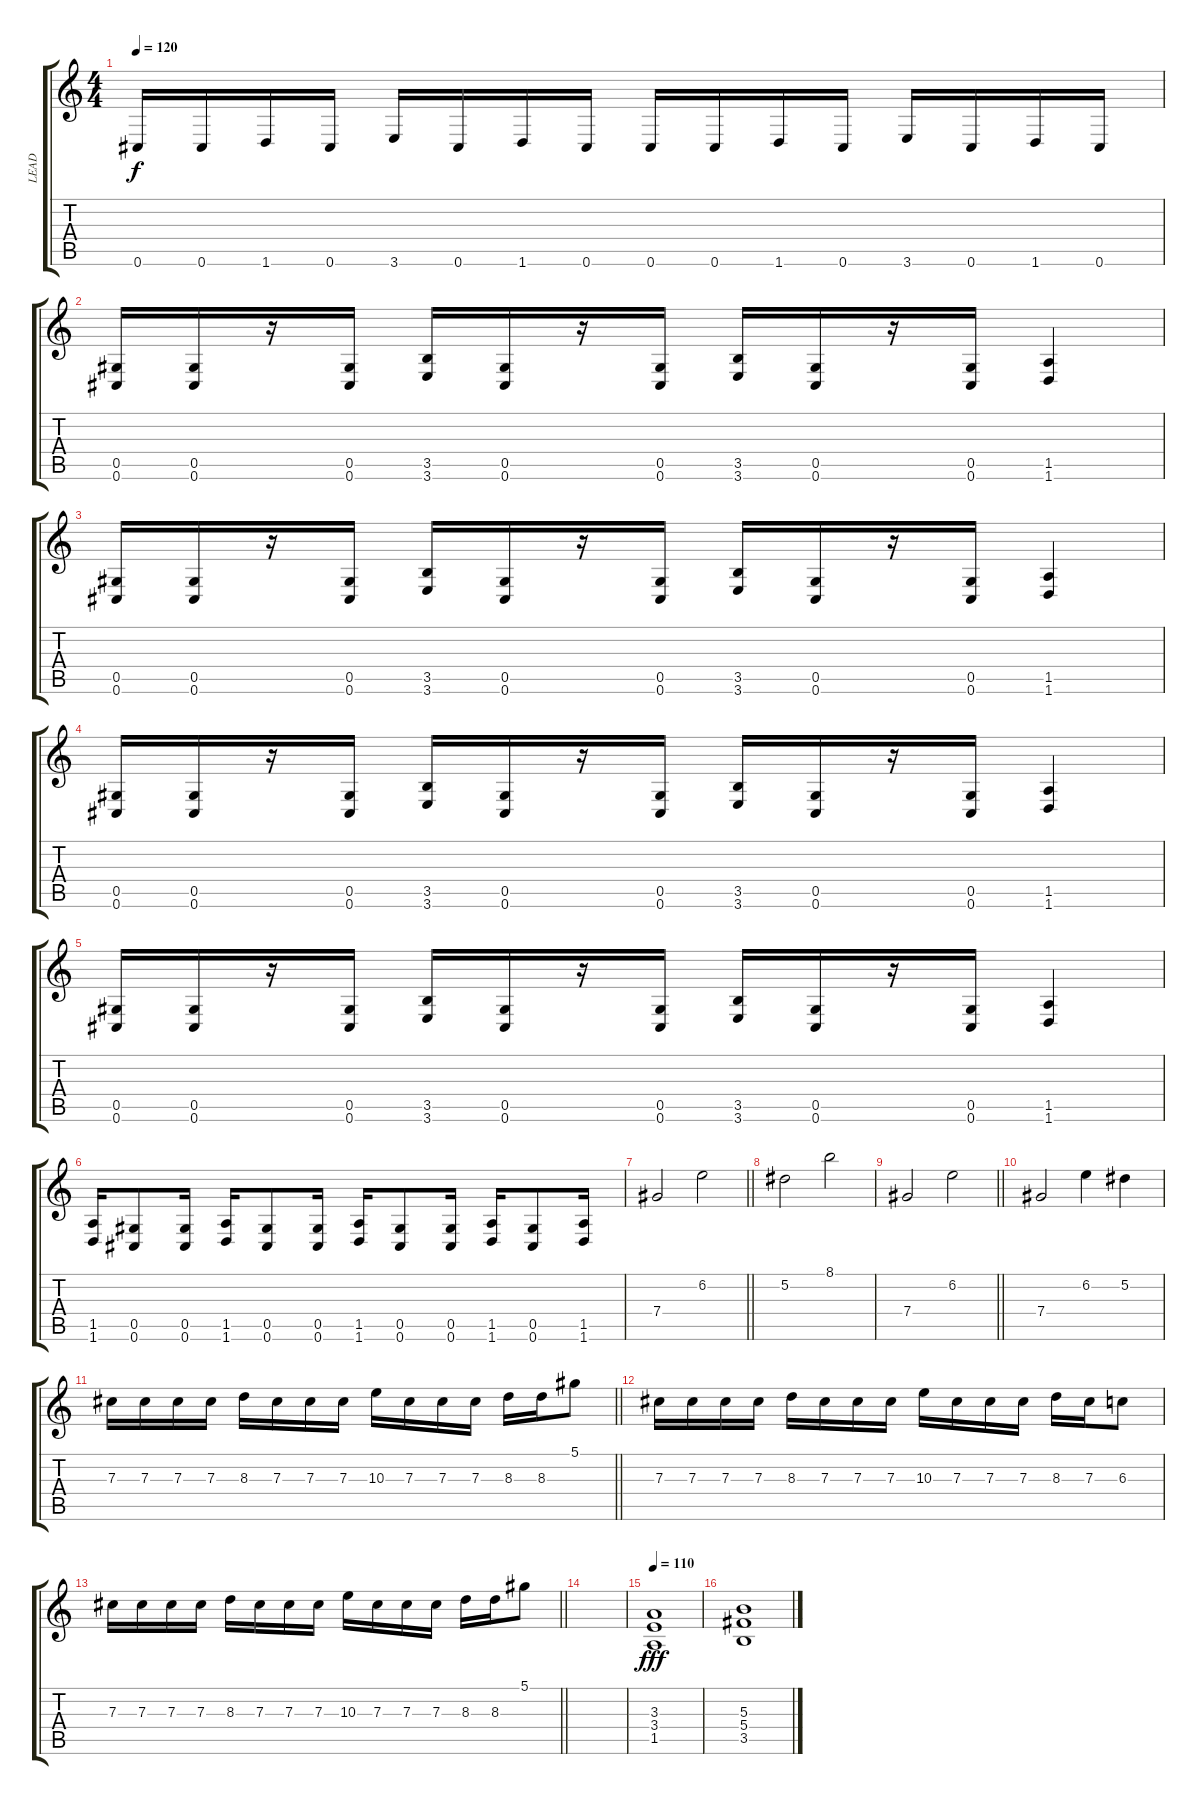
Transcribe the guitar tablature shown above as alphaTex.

\track ("LEAD" "LEAD") {instrument overdrivenguitar}
\staff {score tabs}
\tuning (Eb4 Bb3 Gb3 Db3 Ab2 Db2) {hide}
\ts (4 4)
\tempo 120
\clef g2
\ks c
0.6.16{dy f} 0.6.16 1.6.16 0.6.16 3.6.16 0.6.16 1.6.16 0.6.16 0.6.16 0.6.16 1.6.16 0.6.16 3.6.16 0.6.16 1.6.16 0.6.16 |
(0.5 0.6).16 (0.5 0.6).16 r.16 (0.5 0.6).16 (3.5 3.6).16 (0.5 0.6).16 r.16 (0.5 0.6).16 (3.5 3.6).16 (0.5 0.6).16 r.16 (0.5 0.6).16 (1.5 1.6).4 |
(0.5 0.6).16 (0.5 0.6).16 r.16 (0.5 0.6).16 (3.5 3.6).16 (0.5 0.6).16 r.16 (0.5 0.6).16 (3.5 3.6).16 (0.5 0.6).16 r.16 (0.5 0.6).16 (1.5 1.6).4 |
(0.5 0.6).16 (0.5 0.6).16 r.16 (0.5 0.6).16 (3.5 3.6).16 (0.5 0.6).16 r.16 (0.5 0.6).16 (3.5 3.6).16 (0.5 0.6).16 r.16 (0.5 0.6).16 (1.5 1.6).4 |
(0.5 0.6).16 (0.5 0.6).16 r.16 (0.5 0.6).16 (3.5 3.6).16 (0.5 0.6).16 r.16 (0.5 0.6).16 (3.5 3.6).16 (0.5 0.6).16 r.16 (0.5 0.6).16 (1.5 1.6).4 |
(1.5 1.6).16 (0.5 0.6).8 (0.5 0.6).16 (1.5 1.6).16 (0.5 0.6).8 (0.5 0.6).16 (1.5 1.6).16 (0.5 0.6).8 (0.5 0.6).16 (1.5 1.6).16 (0.5 0.6).8 (1.5 1.6).16 |
\barLineRight lightlight
7.4.2 6.2.2 |
5.2.2 8.1.2 |
\barLineRight lightlight
7.4.2 6.2.2 |
7.4.2 6.2.4 5.2.4 |
\barLineRight lightlight
7.3.16 7.3.16 7.3.16 7.3.16 8.3.16 7.3.16 7.3.16 7.3.16 10.3.16 7.3.16 7.3.16 7.3.16 8.3.16 8.3.16 5.1.8 |
7.3.16 7.3.16 7.3.16 7.3.16 8.3.16 7.3.16 7.3.16 7.3.16 10.3.16 7.3.16 7.3.16 7.3.16 8.3.16 7.3.16 6.3.8 |
\barLineRight lightlight
7.3.16 7.3.16 7.3.16 7.3.16 8.3.16 7.3.16 7.3.16 7.3.16 10.3.16 7.3.16 7.3.16 7.3.16 8.3.16 8.3.16 5.1.8 |
|
\tempo 110
(3.3 3.4 1.5).1{dy fff} |
(5.3 5.4 3.5).1
